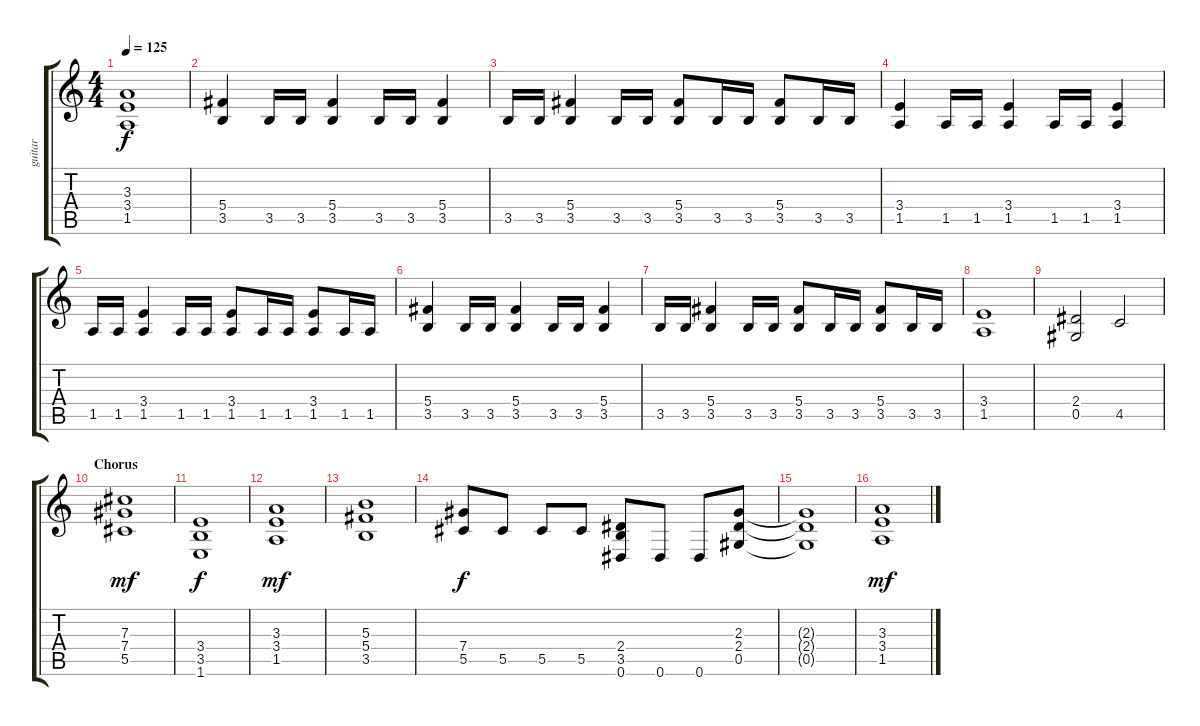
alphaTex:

\track ("guitar" "guitar") {instrument distortionguitar}
\staff {score tabs}
\tuning (Eb4 Bb3 Gb3 Db3 Ab2 Eb2) {hide}
\ts (4 4)
\tempo 125
\clef g2
\ks c
(3.3{t} 3.4{t} 1.5{t}).1{dy f} |
(5.4 3.5).4 3.5.16 3.5.16 (5.4 3.5).4 3.5.16 3.5.16 (5.4 3.5).4 |
3.5.16 3.5.16 (5.4 3.5).4 3.5.16 3.5.16 (5.4 3.5).8 3.5.16 3.5.16 (5.4 3.5).8 3.5.16 3.5.16 |
(3.4 1.5).4 1.5.16 1.5.16 (3.4 1.5).4 1.5.16 1.5.16 (3.4 1.5).4 |
1.5.16 1.5.16 (3.4 1.5).4 1.5.16 1.5.16 (3.4 1.5).8 1.5.16 1.5.16 (3.4 1.5).8 1.5.16 1.5.16 |
(5.4 3.5).4 3.5.16 3.5.16 (5.4 3.5).4 3.5.16 3.5.16 (5.4 3.5).4 |
3.5.16 3.5.16 (5.4 3.5).4 3.5.16 3.5.16 (5.4 3.5).8 3.5.16 3.5.16 (5.4 3.5).8 3.5.16 3.5.16 |
(3.4 1.5).1 |
(2.4 0.5).2 4.5.2 |
\section ("" "Chorus")
(7.3 7.4 5.5).1{dy mf} |
(3.4 3.5 1.6).1{dy f} |
(3.3 3.4 1.5).1{dy mf} |
(5.3 5.4 3.5).1 |
(7.4 5.5).8{dy f} 5.5.8 5.5.8 5.5.8 (2.4 3.5 0.6).8 0.6.8 0.6.8 (2.3 2.4 0.5).8 |
(2.3{t} 2.4{t} 0.5{t}).1 |
(3.3 3.4 1.5).1{dy mf}
